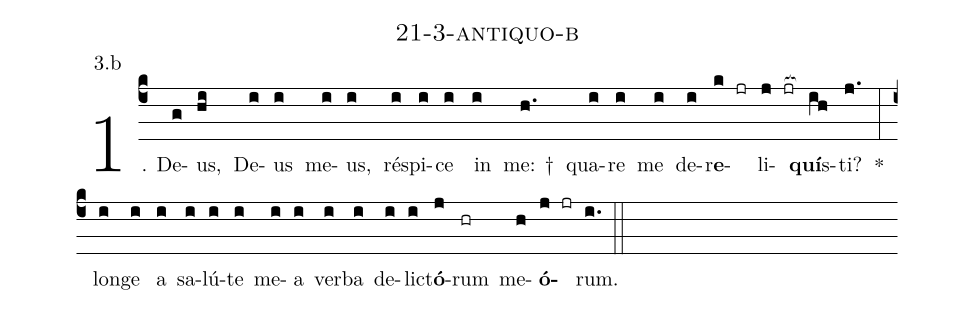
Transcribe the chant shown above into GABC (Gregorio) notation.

name: 21-3-antiquo-b;
annotation: 3.b;
%%
(c4)1. De(g)us,(hi) De(i)us(i) me(i)us,(i) ré(i)spi(i)ce(i) in(i) me: †(h.) qua(i)re(i) me(i) de(i)r<b>e</b>(k jr)li(j jr[ocb:1{])<b>quí</b>s(ih[ocb:0}])ti?(j.) *(:) lon(i)ge(i) a(i) sa(i)lú(i)te(i) me(i)a(i) ver(i)ba(i) de(i)lic(i)t<b>ó</b>(j)rum(hr) me(h)<b>ó</b>(j jr)rum.(i.) (::)
